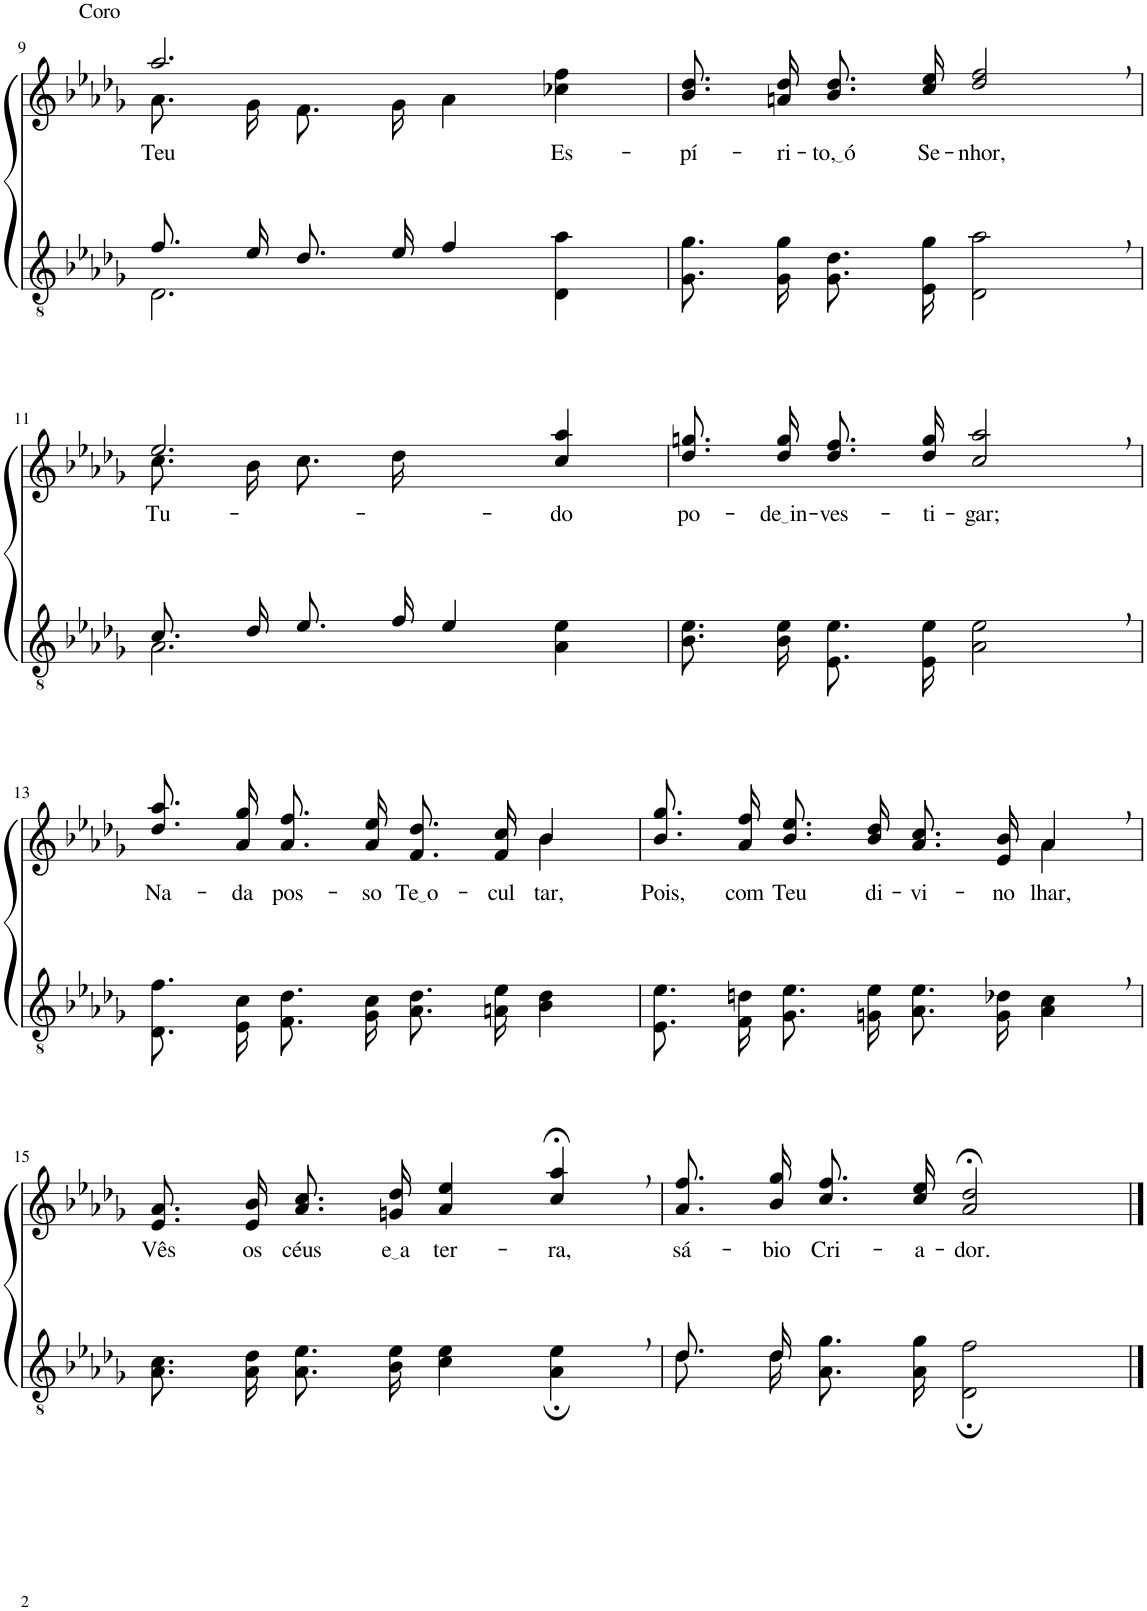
**kern	**kern	**text
*part2	*part1	*part1
*staff2	*staff1	*staff1
*I"Parte III e IV	*I"Parte I e II	*
!!LO:PB:g=z
*clefGv2	*clefG2	*
*Trd3c5	*Trd3c5	*
*k[b-e-a-d-g-]	*k[b-e-a-d-g-]	*
*M4/4	*M4/4	*
=9	=9	=9
*^	*^	*
!	!	!LO:TX:a:t=Coro	!	!
!	!	!	!	!LO:LY:b
8.f/L	2.D-\	2.aa-/	8.a-\L	Teu
16e-/Jk	.	.	16g-\Jk	.
8.d-/L	.	.	8.f\L	.
16e-/Jk	.	.	16g-\Jk	.
4f/	.	.	4a-\	.
!	!	!	!	!LO:LY:b
4ryy	4D-\ 4a-\	4cc-X\ 4ff\	4ryy	Es-
=10	=10	=10	=10	=10
!	!	!	!	!LO:LY:b
*v	*v	*	*	*
*	*v	*v	*
8.G-\ 8.g-\L	8.b-\ 8.dd-\L	-pí-
!	!	!LO:LY:b
16G-\ 16g-\Jk	16an\ 16dd-\Jk	-ri-
!	!	!LO:LY:b
8.G-\ 8.d-\L	8.b-\ 8.dd-\L	to, ó
!	!	!LO:LY:b
16E-\ 16g-\Jk	16cc\ 16ee-\Jk	Se-
!	!	!LO:LY:b
2D-\, 2a-\,	2dd-/, 2ff/,	-nhor,
!!LO:LB:g=z
=11	=11	=11
*^	*	*
!	!	!	!LO:LY:b
*	*	*^	*
8.c/L	2.A-\	2.ee-/	8.cc\L	Tu-
16d-/Jk	.	.	16b-\Jk	.
8.e-/L	.	.	8.cc\L	.
16f/Jk	.	.	16dd-\Jk	.
4e-/	.	.	2ryy	.
!	!	!	!	!LO:LY:b
4ryy	4A-\ 4e-\	4cc/ 4aa-/	.	-do
*	*	*v	*v	*
=12	=12	=12	=12
!	!	!	!LO:LY:b
*v	*v	*	*
8.B-\ 8.e-\L	8.dd-\ 8.ggn\L	po-
!	!	!LO:LY:b
16B-\ 16e-\Jk	16dd-\ 16gg\Jk	de in
!	!	!LO:LY:b
8.E-/ 8.e-/L	8.dd-\ 8.ff\L	-ves-
!	!	!LO:LY:b
16E-/ 16e-/Jk	16dd-\ 16gg\Jk	-ti-
!	!	!LO:LY:b
2A-\, 2e-\,	2cc/, 2aa-/,	-gar;
!!LO:LB:g=z
=13	=13	=13
!	!	!LO:LY:b
*	*^	*
8.D-/ 8.f/L	8.dd-\ 8.aa-\L	2.ryy	Na-
!	!	!	!LO:LY:b
16E-/ 16c/Jk	16a-\ 16gg-\Jk	.	-da
!	!	!	!LO:LY:b
8.F/ 8.d-/L	8.a-\ 8.ff\L	.	pos-
!	!	!	!LO:LY:b
16G-/ 16c/Jk	16a-\ 16ee-\Jk	.	-so
!	!	!	!LO:LY:b
8.A-\ 8.d-\L	8.f/ 8.dd-/L	.	Te o
!	!	!	!LO:LY:b
16An\ 16e-\Jk	16f/ 16cc/Jk	.	-cul-
!	!	!	!LO:LY:b
4B-\ 4d-\	4b-/	4b-\	-tar,
=14	=14	=14	=14
!	!	!	!LO:LY:b
8.E-/ 8.e-/L	8.b-\ 8.gg-\L	2.ryy	Pois,
!	!	!	!LO:LY:b
16F/ 16dn/Jk	16a-\ 16ff\Jk	.	com
!	!	!	!LO:LY:b
8.G-\ 8.e-\L	8.b-\ 8.ee-\L	.	Teu
!	!	!	!LO:LY:b
16Gn\ 16e-\Jk	16b-\ 16dd-\Jk	.	di-
!	!	!	!LO:LY:b
8.A-\ 8.e-\L	8.a-/ 8.cc/L	.	-vi-
!	!	!	!LO:LY:b
16G\ 16d-X\Jk	16e-/ 16b-/Jk	.	-no
!	!	!	!LO:LY:b
4A-\, 4c\,	4a-,/	4a-\	lhar,
!!LO:LB:g=z
=15	=15	=15	=15
!	!	!	!LO:LY:b
*	*v	*v	*
8.A-\ 8.c\L	8.e-/ 8.a-/L	Vês
!	!	!LO:LY:b
16A-\ 16d-\Jk	16e-/ 16b-/Jk	os
!	!	!LO:LY:b
8.A-\ 8.e-\L	8.a-\ 8.cc\L	céus
!	!	!LO:LY:b
16B-\ 16e-\Jk	16gn\ 16dd-\Jk	e a
!	!	!LO:LY:b
4c\ 4e-\	4a-/ 4ee-/	ter-
!	!	!LO:LY:b
4A-\;, 4e-\;,	4cc/;<, 4aa-/;<,	-ra,
=16	=16	=16
*^	*	*
!	!	!	!LO:LY:b
8.d-/L	8.d-\L	8.a-\ 8.ff\L	sá-
!	!	!	!LO:LY:b
16d-/Jk	16d-\Jk	16b-\ 16gg-\Jk	-bio
!	!	!	!LO:LY:b
2.ryy	8.A-\ 8.g-\L	8.cc\ 8.ff\L	Cri-
!	!	!	!LO:LY:b
.	16A-\ 16g-\Jk	16cc\ 16ee-\Jk	-a-
!	!	!	!LO:LY:b
.	2D-\; 2f\;	2a-/;< 2dd-/;<	-dor.
*v	*v	*	*
==	==	==
*-	*-	*-
